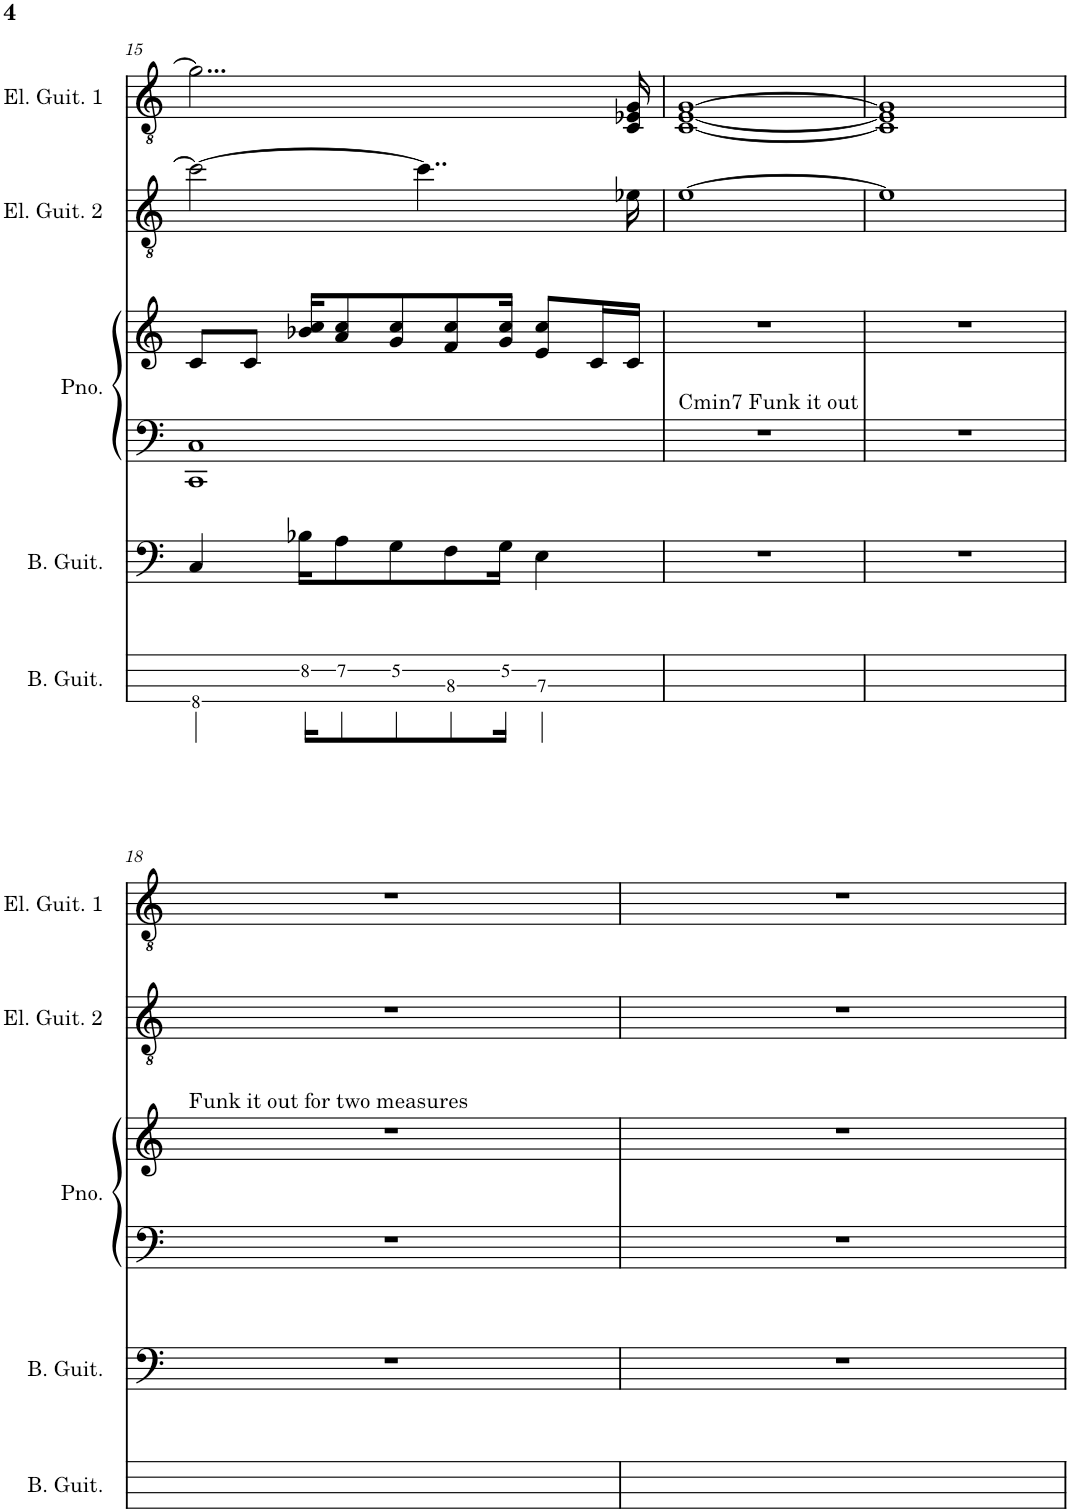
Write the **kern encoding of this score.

**kern	**kern	**kern	**kern	**kern	**kern
*part5	*part4	*part3	*part3	*part2	*part1
*staff6	*staff5	*staff4	*staff3	*staff2	*staff1
*I"Bass Guitar	*I"Bass Guitar	*I"Piano	*	*I"Electric Guitar 2	*I"Electric Guitar 1
*I'B. Guit.	*I'B. Guit.	*I'Pno.	*	*I'El. Guit. 2	*I'El. Guit. 1
!!LO:PB:g=z
*	*clefF4	*clefF4	*clefG2	*clefGv2	*clefGv2
*Trd7c12	*Trd7c12	*	*	*	*
*k[]	*k[]	*k[]	*k[]	*k[]	*k[]
*M4/4	*M4/4	*M4/4	*M4/4	*M4/4	*M4/4
=15	=15	=15	=15	=15	=15
4C\	4C/	1CC 1C	8c/L	2cc\_	2...g\]
.	.	.	8c/J	.	.
16B-X\KL	16B-X\KL	.	16b-X/ 16cc/KL	.	.
8A\	8A\	.	8a/ 8cc/	.	.
8G\	8G\	.	8g/ 8cc/	.	.
.	.	.	.	4..cc\]	.
8F\	8F\	.	8f/ 8cc/	.	.
16G\Jk	16G\Jk	.	16g/ 16cc/Jk	.	.
4E\	4E\	.	8e/ 8cc/L	.	.
.	.	.	16c/L	.	.
.	.	.	16c/JJ	16e-X\	16C/ 16E-X/ 16G/
=16	=16	=16	=16	=16	=16
!	!	!LO:TX:a:t=Cmin7 Funk it out	!	!	!
1r	1r	1r	1r	[1e	[1C [1E [1G
=17	=17	=17	=17	=17	=17
1r	1r	1r	1r	1e]	1C] 1E] 1G]
!!LO:LB:g=z
=18	=18	=18	=18	=18	=18
!	!	!	!LO:TX:a:t=Funk it out for two measures	!	!
1r	1r	1r	1r	1r	1r
=19	=19	=19	=19	=19	=19
1r	1r	1r	1r	1r	1r
=	=	=	=	=	=
*-	*-	*-	*-	*-	*-
